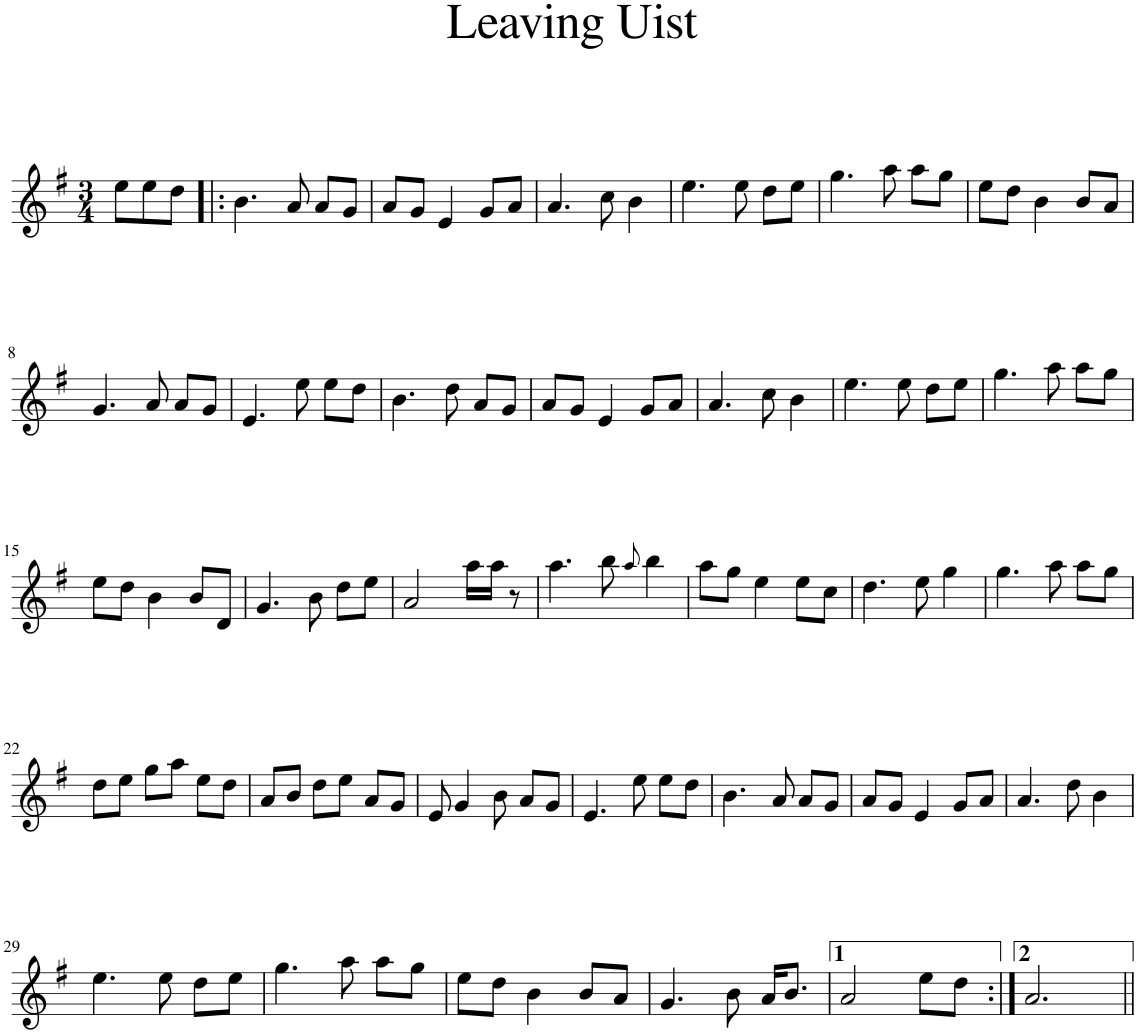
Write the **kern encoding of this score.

**kern
*part1
*staff1
*I"Piano
*I'Pno
*clefG2
*k[f#]
*e:
*M3/4
=1
8ee\L
8ee\
8dd\J
=2!|:
4.b\
8a/
8a/L
8g/J
=3
8a/L
8g/J
4e/
8g/L
8a/J
=4
4.a/
8cc\
4b\
=5
4.ee\
8ee\
8dd\L
8ee\J
=6
4.gg\
8aa\
8aa\L
8gg\J
=7
8ee\L
8dd\J
4b\
8b/L
8a/J
!!LO:LB:g=z
=8
4.g/
8a/
8a/L
8g/J
=9
4.e/
8ee\
8ee\L
8dd\J
=10
4.b\
8dd\
8a/L
8g/J
=11
8a/L
8g/J
4e/
8g/L
8a/J
=12
4.a/
8cc\
4b\
=13
4.ee\
8ee\
8dd\L
8ee\J
=14
4.gg\
8aa\
8aa\L
8gg\J
!!LO:LB:g=z
=15
8ee\L
8dd\J
4b\
8b/L
8d/J
=16
4.g/
8b\
8dd\L
8ee\J
=17
2a/
16aa\LL
16aa\JJ
8r
=18
4.aa\
8bb\
8qaa/
4bb\
=19
8aa\L
8gg\J
4ee\
8ee\L
8cc\J
=20
4.dd\
8ee\
4gg\
=21
4.gg\
8aa\
8aa\L
8gg\J
!!LO:LB:g=z
=22
8dd\L
8ee\J
8gg\L
8aa\J
8ee\L
8dd\J
=23
8a/L
8b/J
8dd\L
8ee\J
8a/L
8g/J
=24
8e/
4g/
8b\
8a/L
8g/J
=25
4.e/
8ee\
8ee\L
8dd\J
=26
4.b\
8a/
8a/L
8g/J
=27
8a/L
8g/J
4e/
8g/L
8a/J
=28
4.a/
8dd\
4b\
!!LO:LB:g=z
=29
4.ee\
8ee\
8dd\L
8ee\J
=30
4.gg\
8aa\
8aa\L
8gg\J
=31
8ee\L
8dd\J
4b\
8b/L
8a/J
=32
4.g/
8b\
16a/KL
8.b/J
=33
2a/
8ee\L
8dd\J
=34:|!
2.a/
=||
*-
